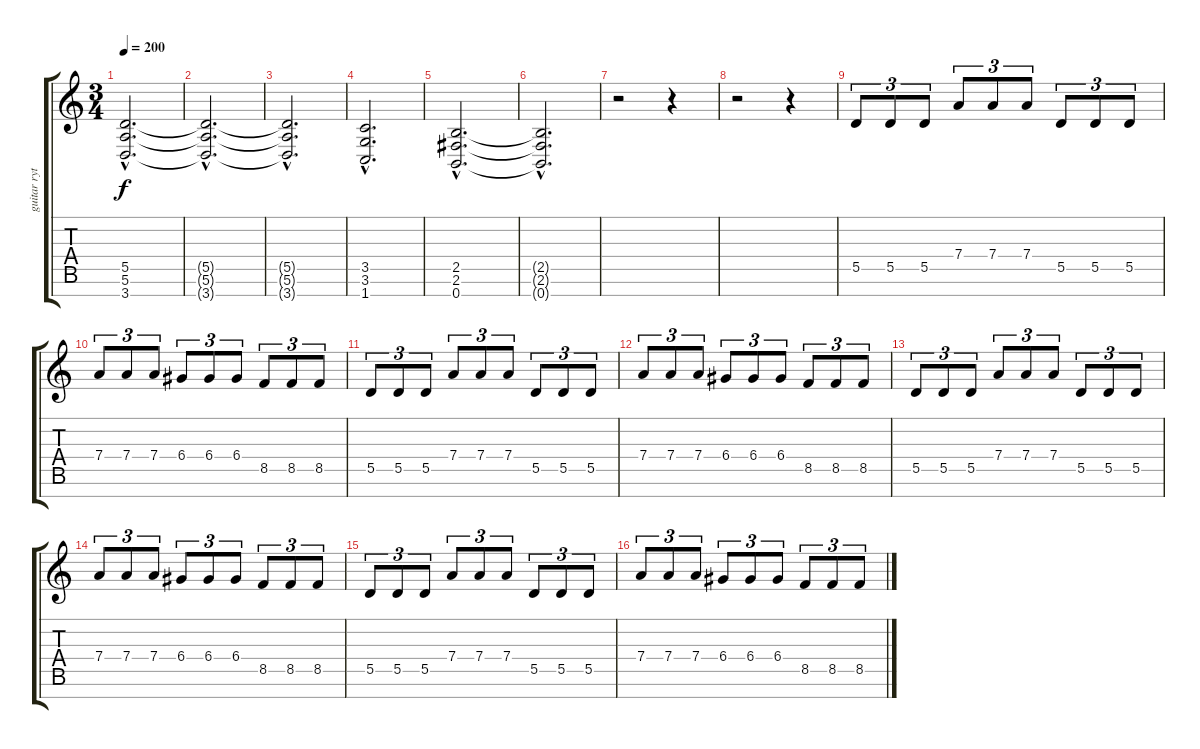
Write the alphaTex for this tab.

\track ("guitar rythm 1" "guitar ryt") {instrument distortionguitar}
\staff {score tabs}
\tuning (E4 B3 G3 D3 A2 E2 B1) {hide}
\ts (3 4)
\tempo 200
\clef g2
\ks c
(5.5{hac} 5.6{hac} 3.7{hac}).2{d dy f} |
(5.5{hac t} 5.6{hac t} 3.7{hac t}).2{d} |
(5.5{hac t} 5.6{hac t} 3.7{hac t}).2{d} |
(3.5{hac} 3.6{hac} 1.7{hac}).2{d} |
(2.5{hac} 2.6{hac} 0.7{hac}).2{d} |
(2.5{hac t} 2.6{hac t} 0.7{hac t}).2{d} |
r.2 r.4 |
r.2 r.4 |
5.5.8{tu (3 2)} 5.5.8{tu (3 2)} 5.5.8{tu (3 2)} 7.4.8{tu (3 2)} 7.4.8{tu (3 2)} 7.4.8{tu (3 2)} 5.5.8{tu (3 2)} 5.5.8{tu (3 2)} 5.5.8{tu (3 2)} |
7.4.8{tu (3 2)} 7.4.8{tu (3 2)} 7.4.8{tu (3 2)} 6.4.8{tu (3 2)} 6.4.8{tu (3 2)} 6.4.8{tu (3 2)} 8.5.8{tu (3 2)} 8.5.8{tu (3 2)} 8.5.8{tu (3 2)} |
5.5.8{tu (3 2)} 5.5.8{tu (3 2)} 5.5.8{tu (3 2)} 7.4.8{tu (3 2)} 7.4.8{tu (3 2)} 7.4.8{tu (3 2)} 5.5.8{tu (3 2)} 5.5.8{tu (3 2)} 5.5.8{tu (3 2)} |
7.4.8{tu (3 2)} 7.4.8{tu (3 2)} 7.4.8{tu (3 2)} 6.4.8{tu (3 2)} 6.4.8{tu (3 2)} 6.4.8{tu (3 2)} 8.5.8{tu (3 2)} 8.5.8{tu (3 2)} 8.5.8{tu (3 2)} |
5.5.8{tu (3 2)} 5.5.8{tu (3 2)} 5.5.8{tu (3 2)} 7.4.8{tu (3 2)} 7.4.8{tu (3 2)} 7.4.8{tu (3 2)} 5.5.8{tu (3 2)} 5.5.8{tu (3 2)} 5.5.8{tu (3 2)} |
7.4.8{tu (3 2)} 7.4.8{tu (3 2)} 7.4.8{tu (3 2)} 6.4.8{tu (3 2)} 6.4.8{tu (3 2)} 6.4.8{tu (3 2)} 8.5.8{tu (3 2)} 8.5.8{tu (3 2)} 8.5.8{tu (3 2)} |
5.5.8{tu (3 2)} 5.5.8{tu (3 2)} 5.5.8{tu (3 2)} 7.4.8{tu (3 2)} 7.4.8{tu (3 2)} 7.4.8{tu (3 2)} 5.5.8{tu (3 2)} 5.5.8{tu (3 2)} 5.5.8{tu (3 2)} |
7.4.8{tu (3 2)} 7.4.8{tu (3 2)} 7.4.8{tu (3 2)} 6.4.8{tu (3 2)} 6.4.8{tu (3 2)} 6.4.8{tu (3 2)} 8.5.8{tu (3 2)} 8.5.8{tu (3 2)} 8.5.8{tu (3 2)}
